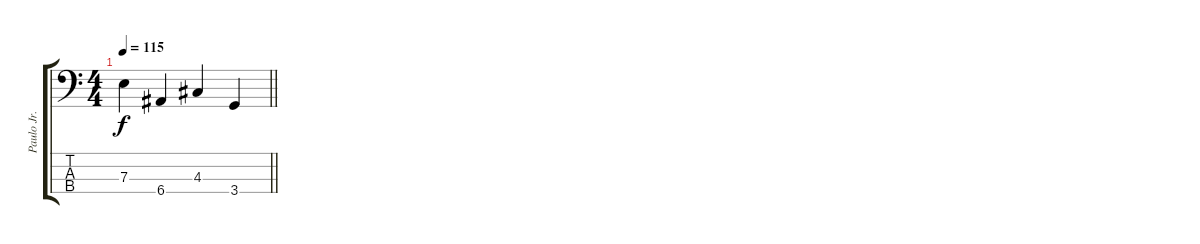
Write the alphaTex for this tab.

\track ("Paulo Jr." "Paulo Jr.") {instrument electricbasspick}
\staff {score tabs}
\tuning (G2 D2 A1 E1) {hide}
\ts (4 4)
\tempo 115
\clef f4
\barLineRight lightlight
\ks c
7.3.4{dy f} 6.4.4 4.3.4 3.4.4
